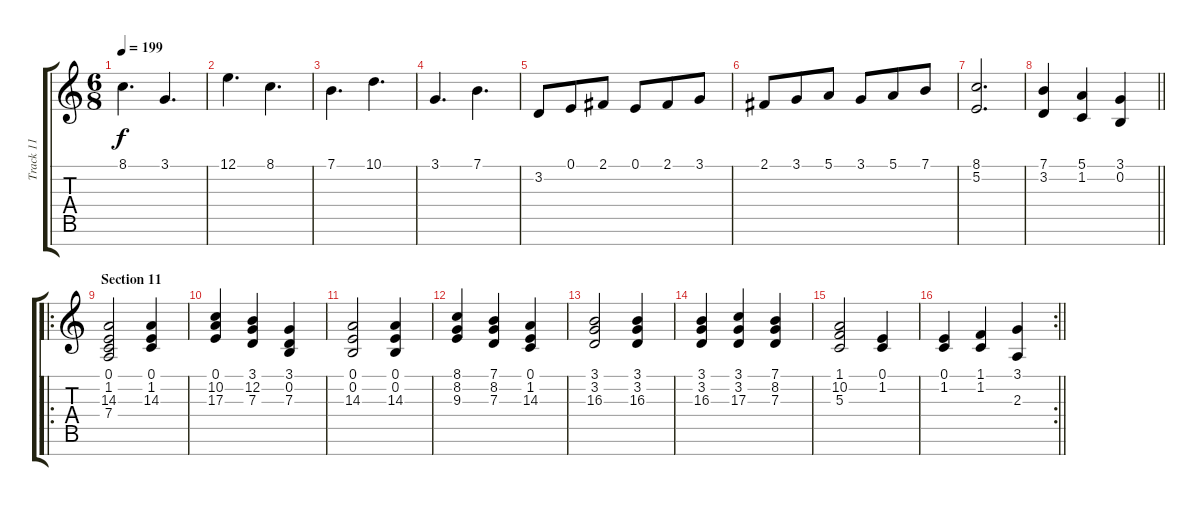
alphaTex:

\track ("Track 11" "Track 11") {instrument acousticgrandpiano}
\staff {score tabs}
\tuning (E4 B3 G3 D3 A2 E2 B1) {hide}
\ts (6 8)
\tempo 199
\clef g2
\ks c
8.1.4{d dy f} 3.1.4{d} |
12.1.4{d} 8.1.4{d} |
7.1.4{d} 10.1.4{d} |
3.1.4{d} 7.1.4{d} |
3.2.8 0.1.8 2.1.8 0.1.8 2.1.8 3.1.8 |
2.1.8 3.1.8 5.1.8 3.1.8 5.1.8 7.1.8 |
(8.1 5.2).2{d} |
\barLineRight lightlight
(7.1 3.2).4 (5.1 1.2).4 (3.1 0.2).4 |
\ro
\section ("" "Section 11")
(0.1 1.2 14.3 7.4).2 (0.1 1.2 14.3).4 |
(0.1 10.2 17.3).4 (3.1 12.2 7.3).4 (3.1 0.2 7.3).4 |
(0.1 0.2 14.3).2 (0.1 0.2 14.3).4 |
(8.1 8.2 9.3).4 (7.1 8.2 7.3).4 (0.1 1.2 14.3).4 |
(3.1 3.2 16.3).2 (3.1 3.2 16.3).4 |
(3.1 3.2 16.3).4 (3.1 3.2 17.3).4 (7.1 8.2 7.3).4 |
(1.1 10.2 5.3).2 (0.1 1.2).4 |
\rc 2
\barLineRight lightlight
(0.1 1.2).4 (1.1 1.2).4 (3.1 2.3).4
